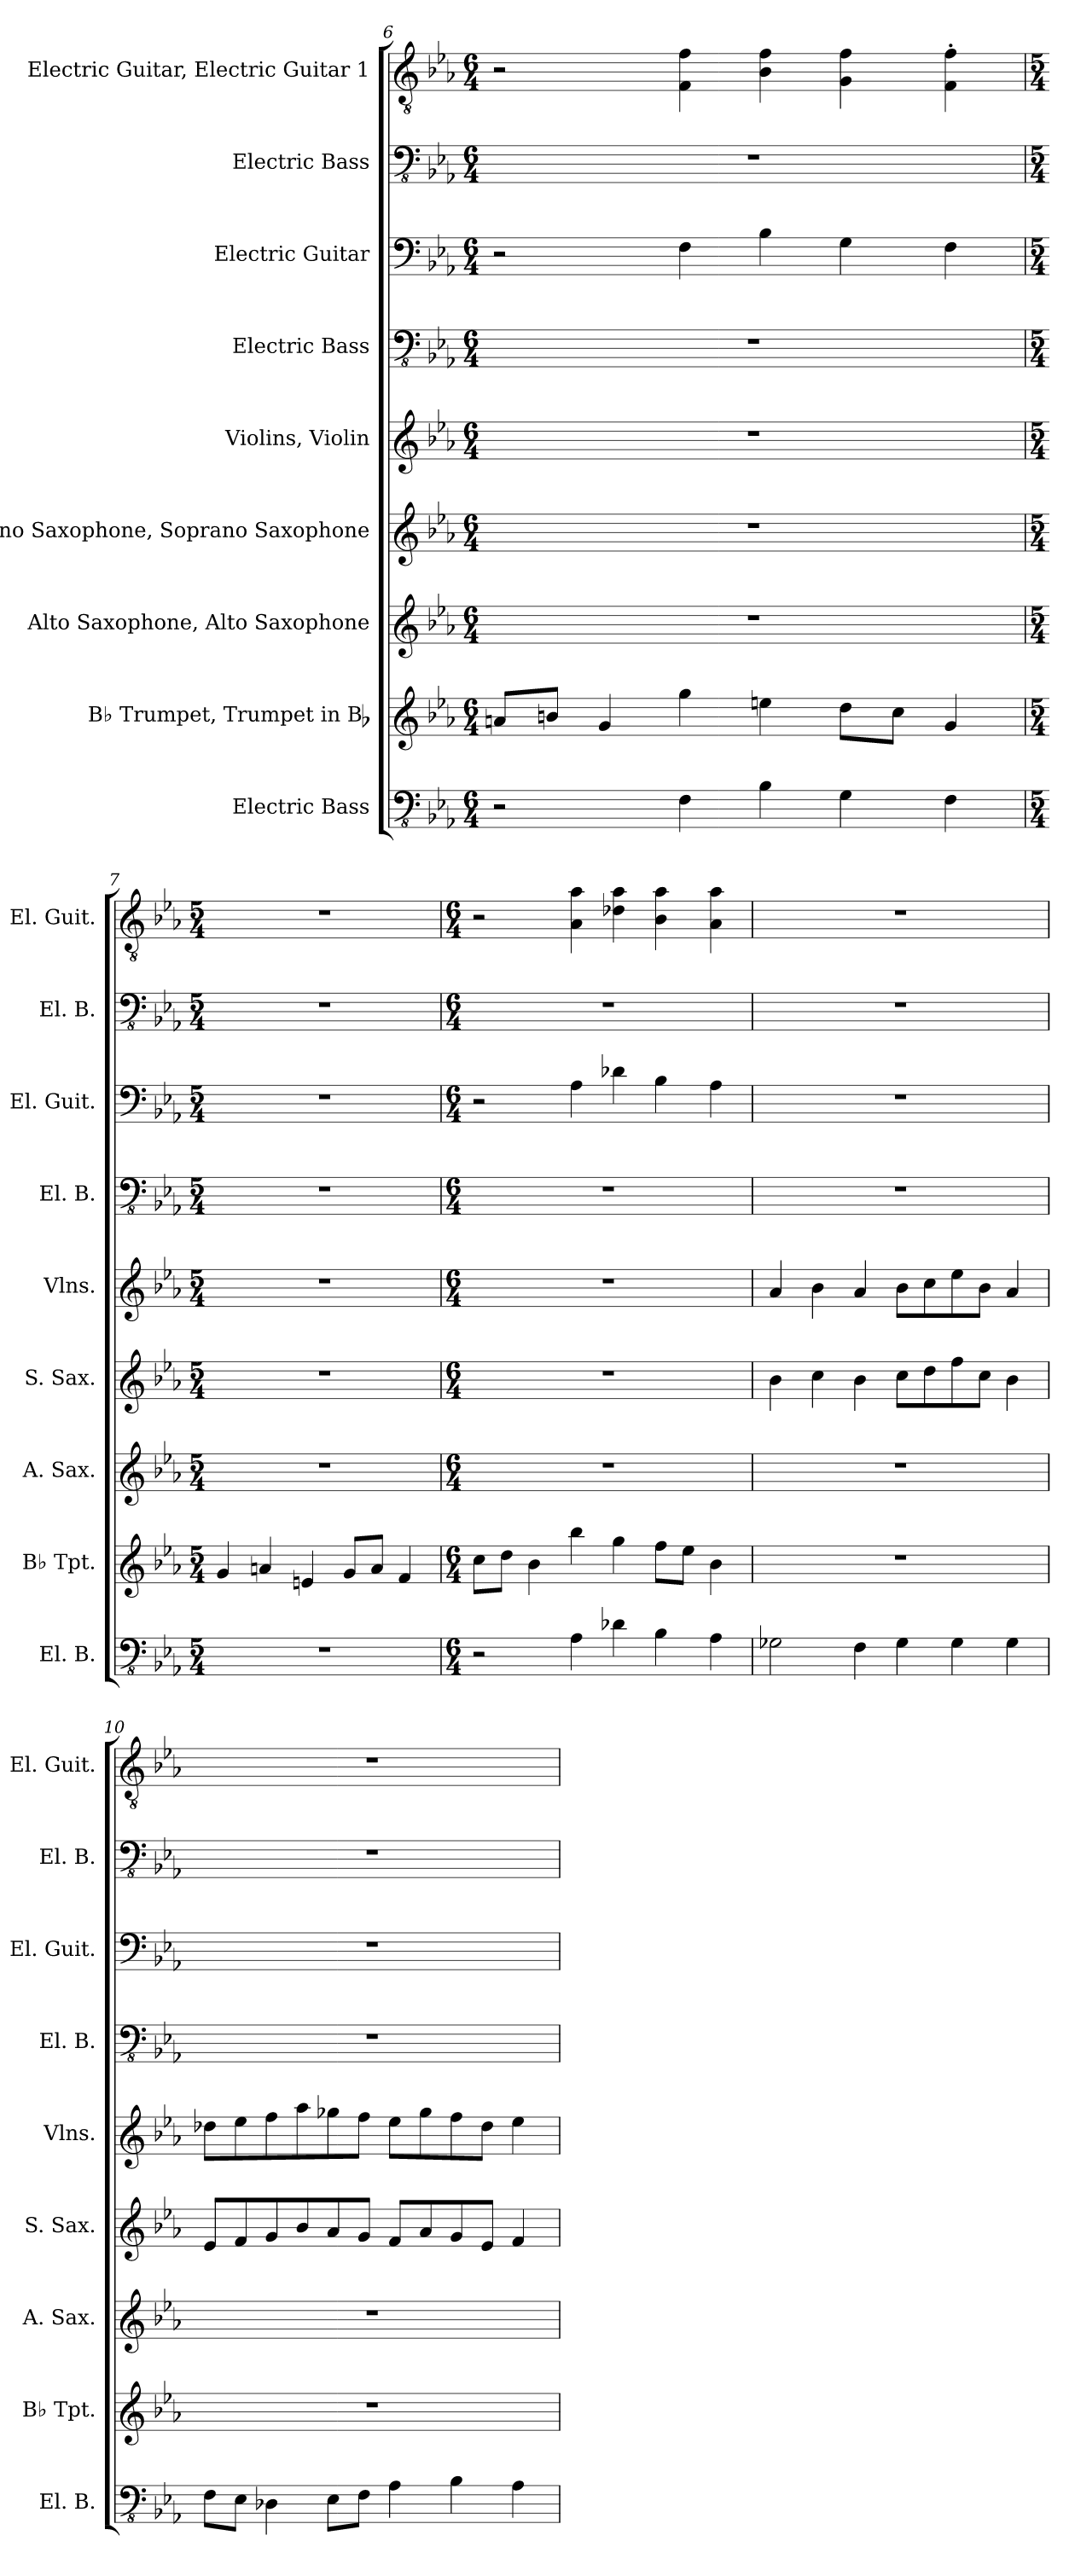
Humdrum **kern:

**kern	**kern	**kern	**kern	**kern	**kern	**kern	**kern	**kern
*part9	*part8	*part7	*part6	*part5	*part4	*part3	*part2	*part1
*staff9	*staff8	*staff7	*staff6	*staff5	*staff4	*staff3	*staff2	*staff1
*I"Electric Bass	*I"B♭ Trumpet, Trumpet in Bb	*I"Alto Saxophone, Alto Saxophone	*I"Soprano Saxophone, Soprano Saxophone	*I"Violins, Violin	*I"Electric Bass	*I"Electric Guitar	*I"Electric Bass	*I"Electric Guitar, Electric Guitar 1
*I'El. B.	*I'B♭ Tpt.	*I'A. Sax.	*I'S. Sax.	*I'Vlns.	*I'El. B.	*I'El. Guit.	*I'El. B.	*I'El. Guit.
!!LO:PB:g=z
*clefFv4	*clefG2	*clefG2	*clefG2	*clefG2	*clefFv4	*clefF4	*clefFv4	*clefGv2
*	*ITrd1c2	*ITrd5c9	*ITrd1c2	*	*	*	*	*
*k[b-e-a-]	*k[b-e-a-d-g-]	*k[b-e-a-d-g-c-]	*k[b-e-a-d-g-]	*k[b-e-a-]	*k[b-e-a-]	*k[b-e-a-]	*k[b-e-a-]	*k[b-e-a-]
*M6/4	*M6/4	*M6/4	*M6/4	*M6/4	*M6/4	*M6/4	*M6/4	*M6/4
=6	=6	=6	=6	=6	=6	=6	=6	=6
2r	8gn/L	1.r	1.r	1.r	1.r	2r	1.r	2r
.	8an/J	.	.	.	.	.	.	.
.	4f/	.	.	.	.	.	.	.
4FF\	4ff\	.	.	.	.	4F\	.	4F\ 4f\
4BB-\	4ddn\	.	.	.	.	4B-\	.	4B-\ 4f\
4GG\	8cc\L	.	.	.	.	4G\	.	4G\ 4f\
.	8b-\J	.	.	.	.	.	.	.
4FF\	4f/	.	.	.	.	4F\	.	4F\' 4f\'
=7	=7	=7	=7	=7	=7	=7	=7	=7
*M5/4	*M5/4	*M5/4	*M5/4	*M5/4	*M5/4	*M5/4	*M5/4	*M5/4
4%5r	4f/	4%5r	4%5r	4%5r	4%5r	4%5r	4%5r	4%5r
.	4gn/	.	.	.	.	.	.	.
.	4dn/	.	.	.	.	.	.	.
.	8f/L	.	.	.	.	.	.	.
.	8g/J	.	.	.	.	.	.	.
.	4e-/	.	.	.	.	.	.	.
=8	=8	=8	=8	=8	=8	=8	=8	=8
*M6/4	*M6/4	*M6/4	*M6/4	*M6/4	*M6/4	*M6/4	*M6/4	*M6/4
2r	8b-\L	1.r	1.r	1.r	1.r	2r	1.r	2r
.	8cc\J	.	.	.	.	.	.	.
.	4a-\	.	.	.	.	.	.	.
4AA-\	4aa-\	.	.	.	.	4A-\	.	4A-\ 4a-\
4D-X\	4ff\	.	.	.	.	4d-X\	.	4d-X\ 4a-\
4BB-\	8ee-\L	.	.	.	.	4B-\	.	4B-\ 4a-\
.	8dd-\J	.	.	.	.	.	.	.
4AA-\	4a-\	.	.	.	.	4A-\	.	4A-\ 4a-\
=9	=9	=9	=9	=9	=9	=9	=9	=9
2GG-X\	1.r	1.r	4a-\	4a-/	1.r	1.r	1.r	1.r
.	.	.	4b-\	4b-\	.	.	.	.
4FF\	.	.	4a-\	4a-/	.	.	.	.
4GG-\	.	.	8b-\L	8b-\L	.	.	.	.
.	.	.	8cc\	8cc\	.	.	.	.
4GG-\	.	.	8ee-\	8ee-\	.	.	.	.
.	.	.	8b-\J	8b-\J	.	.	.	.
4GG-\	.	.	4a-\	4a-/	.	.	.	.
!!LO:PB:g=z
=10	=10	=10	=10	=10	=10	=10	=10	=10
8FF\L	1.r	1.r	8d-/L	8dd-X\L	1.r	1.r	1.r	1.r
8EE-\J	.	.	8e-/	8ee-\	.	.	.	.
4DD-X\	.	.	8f/	8ff\	.	.	.	.
.	.	.	8a-/	8aa-\	.	.	.	.
8EE-\L	.	.	8g-/	8gg-X\	.	.	.	.
8FF\J	.	.	8f/J	8ff\J	.	.	.	.
4AA-\	.	.	8e-/L	8ee-\L	.	.	.	.
.	.	.	8g-/	8gg-\	.	.	.	.
4BB-\	.	.	8f/	8ff\	.	.	.	.
.	.	.	8d-/J	8dd-\J	.	.	.	.
4AA-\	.	.	4e-/	4ee-\	.	.	.	.
=	=	=	=	=	=	=	=	=
*-	*-	*-	*-	*-	*-	*-	*-	*-
